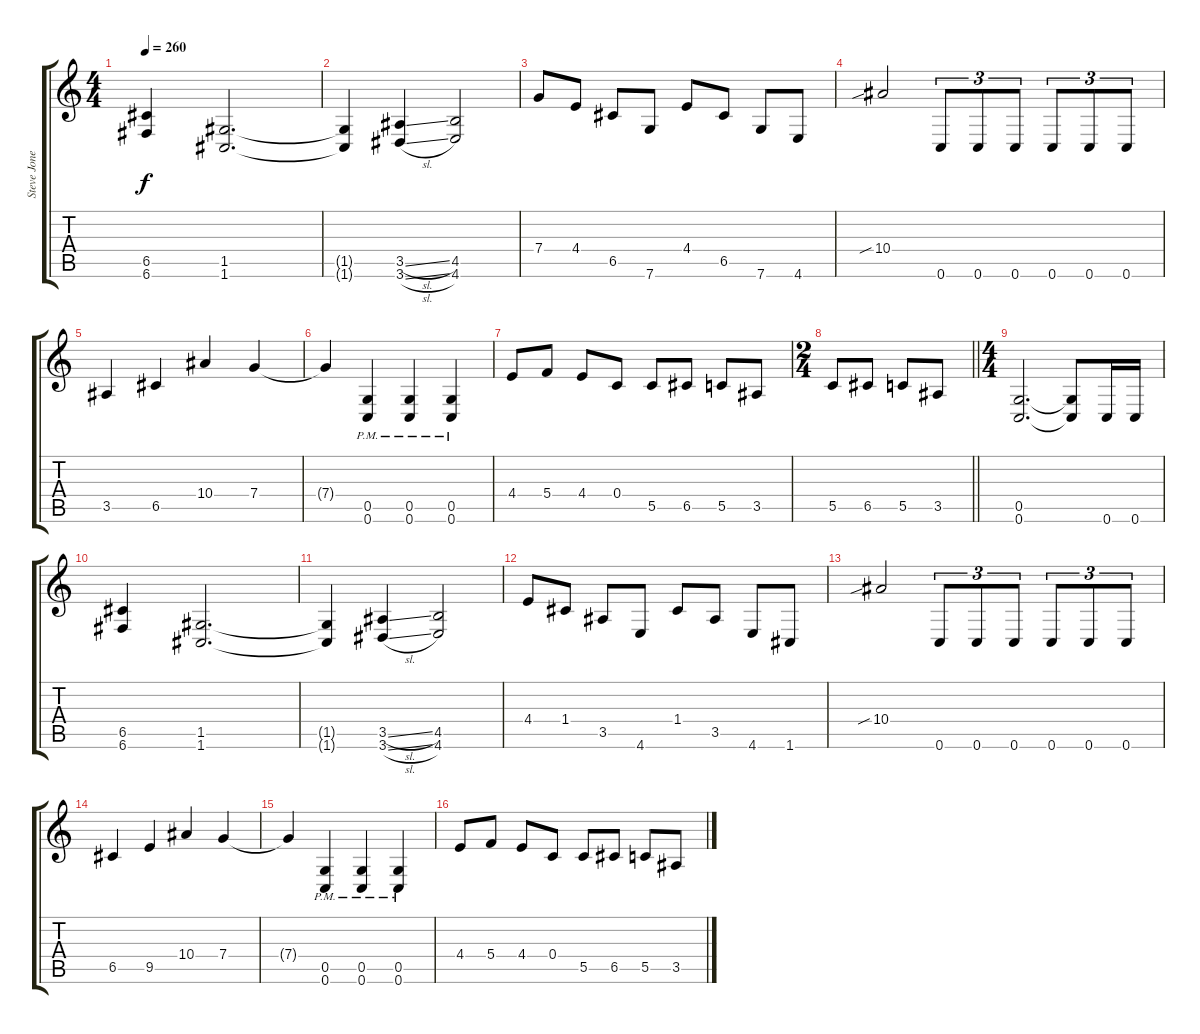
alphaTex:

\track ("Steve Jones - guitar" "Steve Jone") {instrument distortionguitar}
\staff {score tabs}
\tuning (D4 A3 F3 C3 G2 C2) {hide}
\ts (4 4)
\tempo 260
\clef g2
\ks c
(6.5 6.6).4{dy f} (1.5 1.6).2{d} |
(1.5{t} 1.6{t}).4 (3.5{sl} 3.6{sl}).4 (4.5 4.6).2 |
7.4.8 4.4.8 6.5.8 7.6.8 4.4.8 6.5.8 7.6.8 4.6.8 |
10.4{sib}.2 0.6.8{tu (3 2)} 0.6.8{tu (3 2)} 0.6.8{tu (3 2)} 0.6.8{tu (3 2)} 0.6.8{tu (3 2)} 0.6.8{tu (3 2)} |
3.5.4 6.5.4 10.4.4 7.4.4 |
7.4{t}.4 (0.5{pm} 0.6{pm}).4 (0.5{pm} 0.6{pm}).4 (0.5{pm} 0.6{pm}).4 |
4.4.8 5.4.8 4.4.8 0.4.8 5.5.8 6.5.8 5.5.8 3.5.8 |
\ts (2 4)
\barLineRight lightlight
5.5.8 6.5.8 5.5.8 3.5.8 |
\ts (4 4)
(0.5 0.6).2{d} (0.5{t} 0.6{t}).8 0.6.16 0.6.16 |
(6.5 6.6).4 (1.5 1.6).2{d} |
(1.5{t} 1.6{t}).4 (3.5{sl} 3.6{sl}).4 (4.5 4.6).2 |
4.4.8 1.4.8 3.5.8 4.6.8 1.4.8 3.5.8 4.6.8 1.6.8 |
10.4{sib}.2 0.6.8{tu (3 2)} 0.6.8{tu (3 2)} 0.6.8{tu (3 2)} 0.6.8{tu (3 2)} 0.6.8{tu (3 2)} 0.6.8{tu (3 2)} |
6.5.4 9.5.4 10.4.4 7.4.4 |
7.4{t}.4 (0.5{pm} 0.6{pm}).4 (0.5{pm} 0.6{pm}).4 (0.5{pm} 0.6{pm}).4 |
4.4.8 5.4.8 4.4.8 0.4.8 5.5.8 6.5.8 5.5.8 3.5.8
